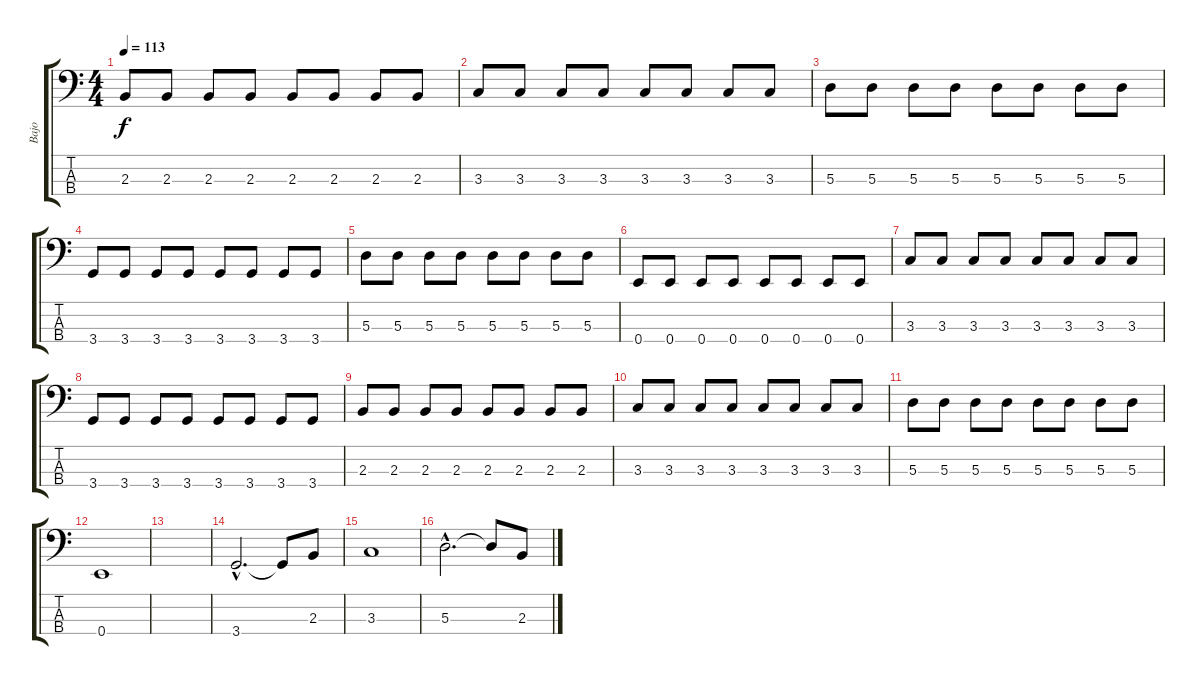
\track ("Bajo" "Bajo") {instrument electricbasspick}
\staff {score tabs}
\tuning (G2 D2 A1 E1) {hide}
\ts (4 4)
\tempo 113
\clef f4
\ks c
2.3.8{dy f} 2.3.8 2.3.8 2.3.8 2.3.8 2.3.8 2.3.8 2.3.8 |
3.3.8 3.3.8 3.3.8 3.3.8 3.3.8 3.3.8 3.3.8 3.3.8 |
5.3.8 5.3.8 5.3.8 5.3.8 5.3.8 5.3.8 5.3.8 5.3.8 |
3.4.8 3.4.8 3.4.8 3.4.8 3.4.8 3.4.8 3.4.8 3.4.8 |
5.3.8 5.3.8 5.3.8 5.3.8 5.3.8 5.3.8 5.3.8 5.3.8 |
0.4.8 0.4.8 0.4.8 0.4.8 0.4.8 0.4.8 0.4.8 0.4.8 |
3.3.8 3.3.8 3.3.8 3.3.8 3.3.8 3.3.8 3.3.8 3.3.8 |
3.4.8 3.4.8 3.4.8 3.4.8 3.4.8 3.4.8 3.4.8 3.4.8 |
2.3.8 2.3.8 2.3.8 2.3.8 2.3.8 2.3.8 2.3.8 2.3.8 |
3.3.8 3.3.8 3.3.8 3.3.8 3.3.8 3.3.8 3.3.8 3.3.8 |
5.3.8 5.3.8 5.3.8 5.3.8 5.3.8 5.3.8 5.3.8 5.3.8 |
0.4.1 |
|
3.4{hac}.2{d} 3.4{t}.8 2.3.8 |
3.3.1 |
5.3{hac}.2{d} 5.3{t}.8 2.3.8
